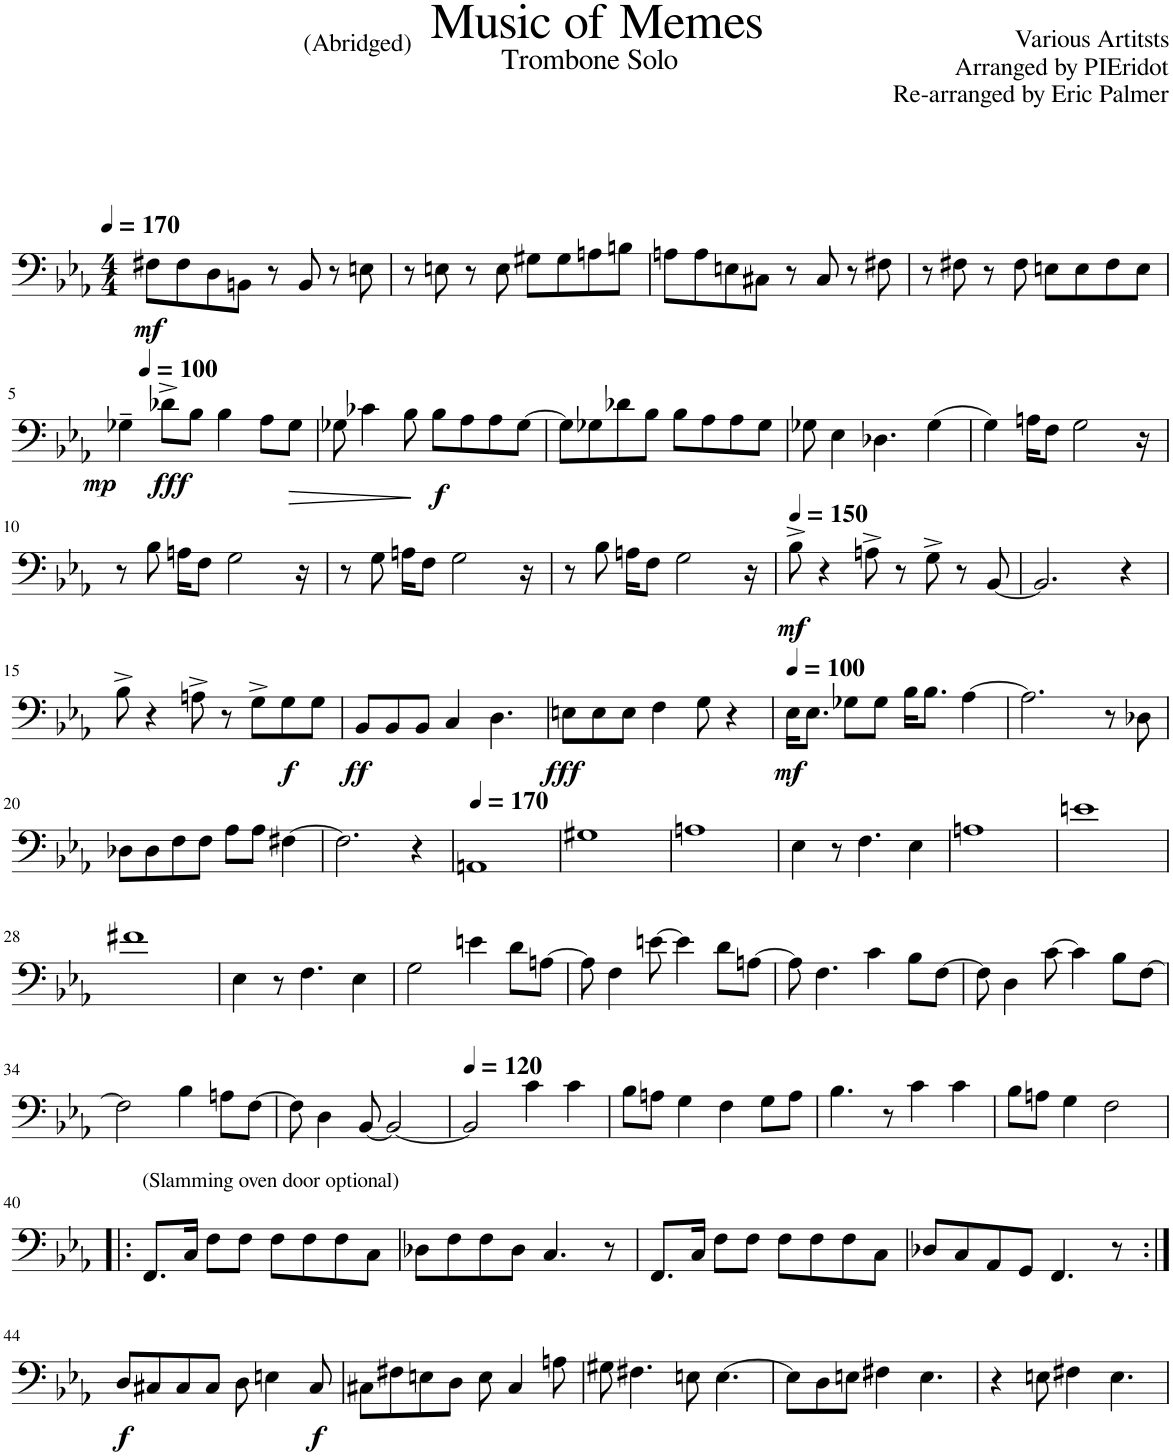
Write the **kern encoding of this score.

**kern	**dynam
*part1	*part1
*staff1	*staff1
*I"Trombone	*
*I'Tbn.	*
*clefF4	*
*k[b-e-a-]	*
*M4/4	*
*MM170	*
=1	=1
!	!LO:DY:b
8F#X\L	mf
8F#\	.
8D\	.
8BBn\J	.
8r	.
8BB/	.
8r	.
8En\	.
=2	=2
8r	.
8En\	.
8r	.
8E\	.
8G#X\L	.
8G#\	.
8An\	.
8Bn\J	.
=3	=3
8An\L	.
8A\	.
8En\	.
8C#X\J	.
8r	.
8C#/	.
8r	.
8F#X\	.
=4	=4
8r	.
8F#X\	.
8r	.
8F#\	.
8En\L	.
8E\	.
8F#\	.
8E\J	.
!!LO:LB:g=z
=5	=5
*MM100	*
!	!LO:DY:b
4G-X~\	mp
!	!LO:DY:b
8d-X^\L	fff
8B-\J	.
4B-\	.
8A-\L	.
!	!LO:HP:b
8G-\J	>
.	]
=6	=6
8G-X\	.
4c-X\	.
8B-\	.
!	!LO:DY:b
8B-\L	f
8A-\	.
8A-\	.
[8G-\J	.
=7	=7
8G-\L]	.
8G-X\	.
8d-X\	.
8B-\J	.
8B-\L	.
8A-\	.
8A-\	.
8G-\J	.
=8	=8
8G-X\	.
4E-\	.
4.D-X\	.
(4G-\	.
=9	=9
4G\)	.
16An\KL	.
8F\J	.
2G\	.
16r	.
!!LO:LB:g=z
=10	=10
8r	.
8B-\	.
16An\KL	.
8F\J	.
2G\	.
16r	.
=11	=11
8r	.
8G\	.
16An\KL	.
8F\J	.
2G\	.
16r	.
=12	=12
8r	.
8B-\	.
16An\KL	.
8F\J	.
2G\	.
16r	.
=13	=13
*MM150	*
!	!LO:DY:b
8B-^\	mf
4r	.
8An^\	.
8r	.
8G^\	.
8r	.
[8BB-/	.
=14	=14
2.BB-/]	.
4r	.
!!LO:LB:g=z
=15	=15
8B-^\	.
4r	.
8An^\	.
8r	.
8G^\L	.
!	!LO:DY:b
8G\	f
8G\J	.
=16	=16
!	!LO:DY:b
8BB-/L	ff
8BB-/	.
8BB-/J	.
4C/	.
4.D\	.
=17	=17
!	!LO:DY:b
8En\L	fff
8E\	.
8E\J	.
4F\	.
8G\	.
4r	.
=18	=18
*MM100	*
!	!LO:DY:b
16E-\KL	mf
8.E-\J	.
8G-X\L	.
8G-\J	.
16B-\KL	.
8.B-\J	.
[4A-\	.
=19	=19
2.A-\]	.
8r	.
8D-X\	.
!!LO:LB:g=z
=20	=20
8D-X\L	.
8D-\	.
8F\	.
8F\J	.
8A-\L	.
8A-\J	.
[4F#X\	.
=21	=21
2.F#\]	.
4r	.
=22	=22
*MM170	*
1AAn	.
=23	=23
1G#X	.
=24	=24
1An	.
=25	=25
4E-\	.
8r	.
4.F\	.
4E-\	.
=26	=26
1An	.
=27	=27
1en	.
!!LO:LB:g=z
=28	=28
1f#X	.
=29	=29
4E-\	.
8r	.
4.F\	.
4E-\	.
=30	=30
2G\	.
4en\	.
8d\L	.
[8An\J	.
=31	=31
8A\]	.
4F\	.
[8en\	.
4e\]	.
8d\L	.
[8An\J	.
=32	=32
8A\]	.
4.F\	.
4c\	.
8B-\L	.
[8F\J	.
=33	=33
8F\]	.
4D\	.
[8c\	.
4c\]	.
8B-\L	.
[8F\J	.
!!LO:LB:g=z
=34	=34
2F\]	.
4B-\	.
8An\L	.
[8F\J	.
=35	=35
8F\]	.
4D\	.
[8BB-/	.
2BB-/_	.
=36	=36
*MM120	*
2BB-/]	.
4c\	.
4c\	.
=37	=37
8B-\L	.
8An\J	.
4G\	.
4F\	.
8G\L	.
8A\J	.
=38	=38
4.B-\	.
8r	.
4c\	.
4c\	.
=39	=39
8B-\L	.
8An\J	.
4G\	.
2F\	.
!!LO:LB:g=z
=40!|:	=40!|:
!LO:TX:a:t=(Slamming oven door optional)	!
8.FF/L	.
16C/Jk	.
8F\L	.
8F\J	.
8F\L	.
8F\	.
8F\	.
8C\J	.
=41	=41
8D-X\L	.
8F\	.
8F\	.
8D-\J	.
4.C/	.
8r	.
=42	=42
8.FF/L	.
16C/Jk	.
8F\L	.
8F\J	.
8F\L	.
8F\	.
8F\	.
8C\J	.
=43	=43
8D-X/L	.
8C/	.
8AA-/	.
8GG/J	.
4.FF/	.
8r	.
!!LO:LB:g=z
=44:|!	=44:|!
!	!LO:DY:b
8D/L	f
8C#X/	.
8C#/	.
8C#/J	.
8D\	.
4En\	.
!	!LO:DY:b
8C#/	f
=45	=45
8C#X\L	.
8F#X\	.
8En\	.
8D\J	.
8E\	.
4C#/	.
8An\	.
=46	=46
8G#X\	.
4.F#X\	.
8En\	.
[4.E\	.
=47	=47
8E\L]	.
8D\	.
8En\J	.
4F#X\	.
4.E\	.
=48	=48
4r	.
8En\	.
4F#X\	.
4.E\	.
=	=
*-	*-
